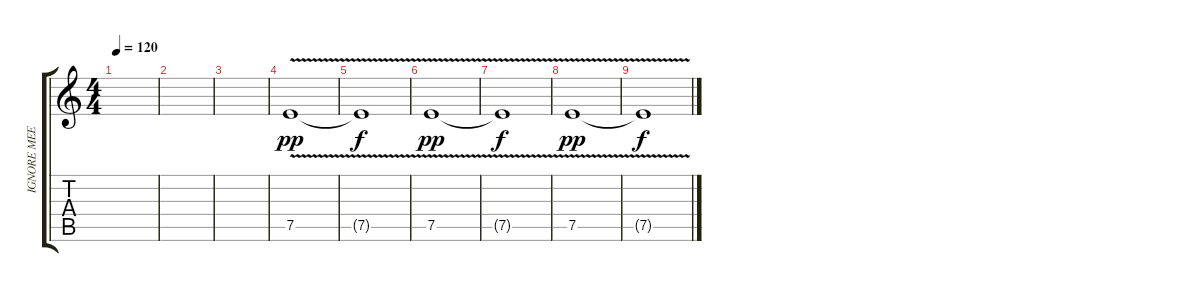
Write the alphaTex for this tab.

\track ("IGNORE MEEE!!!" "IGNORE MEE") {instrument overdrivenguitar}
\staff {score tabs}
\tuning (E4 B3 G3 D3 A2 D2) {hide}
\ts (4 4)
\tempo 120
\clef g2
\ks c
|
|
|
7.5{v}.1{dy pp} |
7.5{t}.1{dy f} |
7.5{v}.1{dy pp} |
7.5{t}.1{dy f} |
7.5{v}.1{dy pp} |
7.5{t}.1{dy f}
